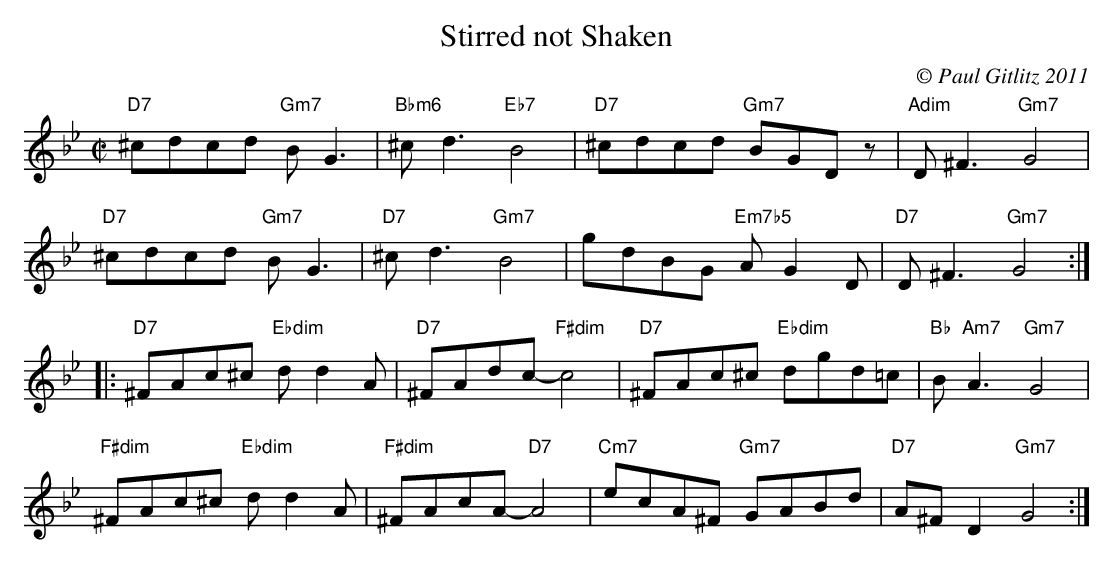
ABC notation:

X:1
T:Stirred not Shaken
C:© Paul Gitlitz 2011
M:C|
L:1/8
K:Gm
"D7"^cdcd "Gm7"BG3|"Bbm6"^cd3 "Eb7"B4|"D7"^cdcd "Gm7"BGDz|"Adim"D^F3 "Gm7"G4|!
"D7"^cdcd "Gm7"BG3|"D7"^cd3 "Gm7"B4|gdBG "Em7b5"AG2D|"D7"D^F3 "Gm7"G4:|!
|:"D7"^FAc^c "Ebdim"dd2A|"D7"^FAdc- "F#dim"c4|"D7"^FAc^c "Ebdim"dgd=c|"Bb"B "Am7"A3 "Gm7"G4|!
"F#dim"^FAc^c "Ebdim"dd2A|"F#dim"^FAcA- "D7"A4|"Cm7"ecA^F "Gm7"GABd|"D7"A^FD2 "Gm7"G4:|]
